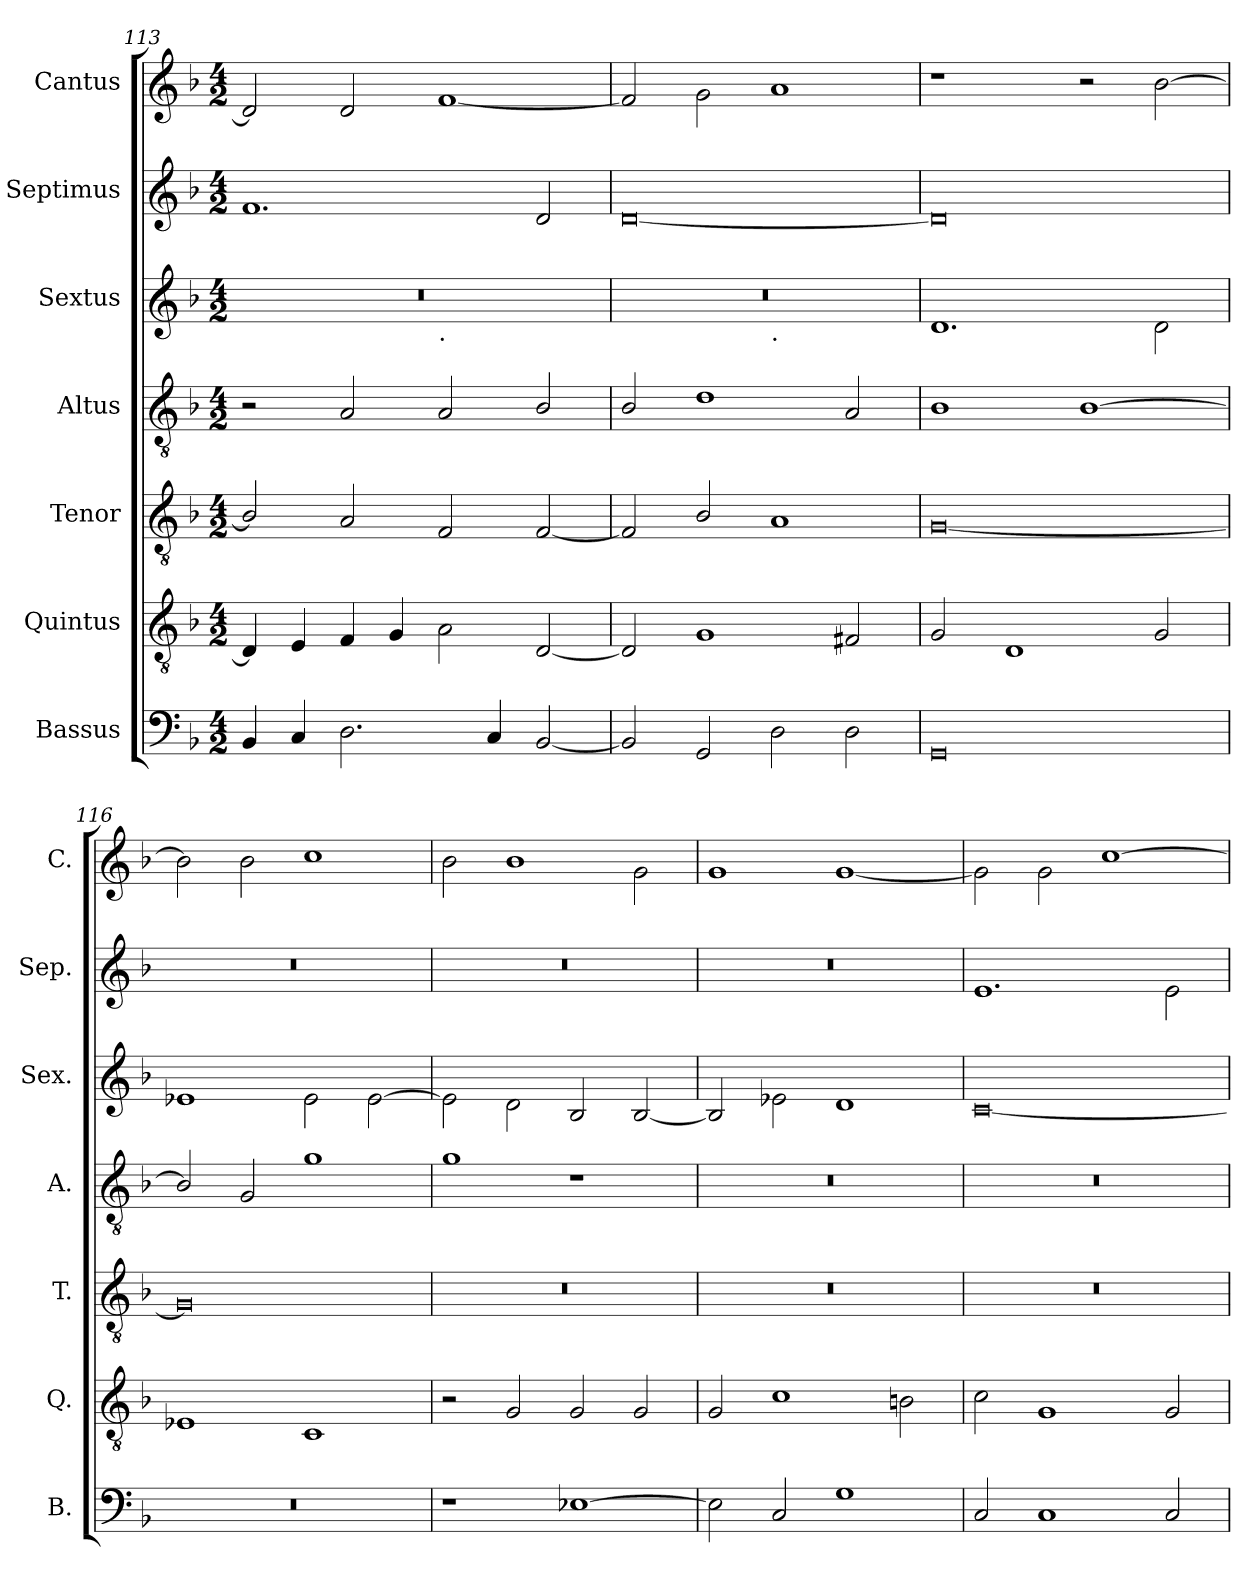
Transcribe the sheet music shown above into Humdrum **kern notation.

**kern	**kern	**kern	**kern	**kern	**kern	**kern
*part7	*part6	*part5	*part4	*part3	*part2	*part1
*staff7	*staff6	*staff5	*staff4	*staff3	*staff2	*staff1
*I"Bassus	*I"Quintus	*I"Tenor	*I"Altus	*I"Sextus	*I"Septimus	*I"Cantus
*I'B.	*I'Q.	*I'T.	*I'A.	*I'Sex.	*I'Sep.	*I'C.
*clefF4	*clefGv2	*clefGv2	*clefGv2	*clefG2	*clefG2	*clefG2
*k[b-]	*k[b-]	*k[b-]	*k[b-]	*k[b-]	*k[b-]	*k[b-]
*F:	*F:	*F:	*F:	*F:	*F:	*F:
*M4/2	*M4/2	*M4/2	*M4/2	*M4/2	*M4/2	*M4/2
=113	=113	=113	=113	=113	=113	=113
*	*	*	*	*^	*	*
4BB-/	4D/]	2B-/]	2r	0r	1ryy	1.f	2d/]
4C/	4E/	.	.	.	.	.	.
2.D\	4F/	2A/	2A/	.	.	.	2d/
.	4G/	.	.	.	.	.	.
!	!	!	!	!	!LO:TX:b:t=.	!	!
.	2A\	2F/	2A/	.	1ryy	.	[1f
4C/	.	.	.	.	.	.	.
[2BB-/	[2D/	[2F/	2B-/	.	.	2d/	.
=114	=114	=114	=114	=114	=114	=114	=114
2BB-/]	2D/]	2F/]	2B-/	0r	1ryy	[0d	2f/]
2GG/	1G	2B-/	1d	.	.	.	2g\
!	!	!	!	!	!LO:TX:b:t=.	!	!
2D\	.	1A	.	.	1ryy	.	1a
2D\	2F#X/	.	2A/	.	.	.	.
*	*	*	*	*v	*v	*	*
=115	=115	=115	=115	=115	=115	=115
0GG	2G/	[0G	1B-	1.d	0d]	1r
.	1D	.	.	.	.	.
.	.	.	[1B-	.	.	2r
.	2G/	.	.	2d\	.	[2b-\
=116	=116	=116	=116	=116	=116	=116
0r	1E-X	0G]	2B-/]	1e-X	0r	2b-\]
.	.	.	2G/	.	.	2b-\
.	1C	.	1g	2e-\	.	1cc
.	.	.	.	[2e-\	.	.
=117	=117	=117	=117	=117	=117	=117
1r	2r	0r	1g	2e-\]	0r	2b-\
.	2G/	.	.	2d\	.	1b-
[1E-X	2G/	.	1r	2B-/	.	.
.	2G/	.	.	[2B-/	.	2g\
=118	=118	=118	=118	=118	=118	=118
2E-\]	2G/	0r	0r	2B-/]	0r	1g
2C/	1c	.	.	2e-X\	.	.
1G	.	.	.	1d	.	[1g
.	2Bn\	.	.	.	.	.
!!LO:LB:g=z
=119	=119	=119	=119	=119	=119	=119
2C/	2c\	0r	0r	[0c	1.e	2g\]
1C	1G	.	.	.	.	2g\
.	.	.	.	.	.	[1cc
2C/	2G/	.	.	.	2e\	.
=	=	=	=	=	=	=
*-	*-	*-	*-	*-	*-	*-
